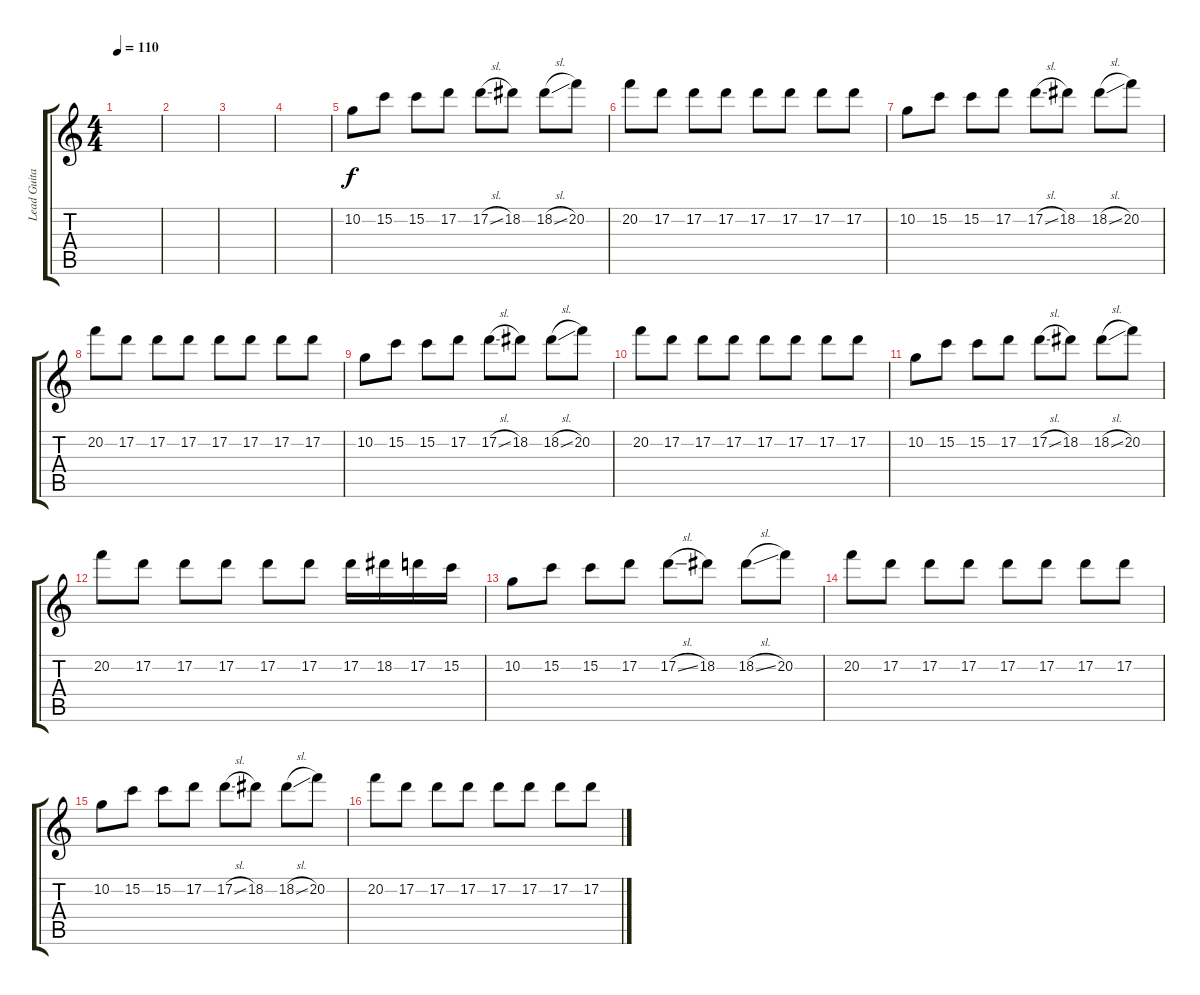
\track ("Lead Guitar 4" "Lead Guita") {instrument distortionguitar}
\staff {score tabs}
\tuning (D4 A3 F3 C3 G2 C2) {hide}
\ts (4 4)
\tempo 110
\clef g2
\ks c
|
|
|
|
10.2.8 15.2.8 15.2.8 17.2.8 17.2{sl}.8 18.2.8 18.2{sl}.8 20.2.8 |
20.2.8 17.2.8 17.2.8 17.2.8 17.2.8 17.2.8 17.2.8 17.2.8 |
10.2.8 15.2.8 15.2.8 17.2.8 17.2{sl}.8 18.2.8 18.2{sl}.8 20.2.8 |
20.2.8 17.2.8 17.2.8 17.2.8 17.2.8 17.2.8 17.2.8 17.2.8 |
10.2.8 15.2.8 15.2.8 17.2.8 17.2{sl}.8 18.2.8 18.2{sl}.8 20.2.8 |
20.2.8 17.2.8 17.2.8 17.2.8 17.2.8 17.2.8 17.2.8 17.2.8 |
10.2.8 15.2.8 15.2.8 17.2.8 17.2{sl}.8 18.2.8 18.2{sl}.8 20.2.8 |
20.2.8 17.2.8 17.2.8 17.2.8 17.2.8 17.2.8 17.2.16 18.2.16 17.2.16 15.2.16 |
10.2.8 15.2.8 15.2.8 17.2.8 17.2{sl}.8 18.2.8 18.2{sl}.8 20.2.8 |
20.2.8 17.2.8 17.2.8 17.2.8 17.2.8 17.2.8 17.2.8 17.2.8 |
10.2.8 15.2.8 15.2.8 17.2.8 17.2{sl}.8 18.2.8 18.2{sl}.8 20.2.8 |
20.2.8 17.2.8 17.2.8 17.2.8 17.2.8 17.2.8 17.2.8 17.2.8
